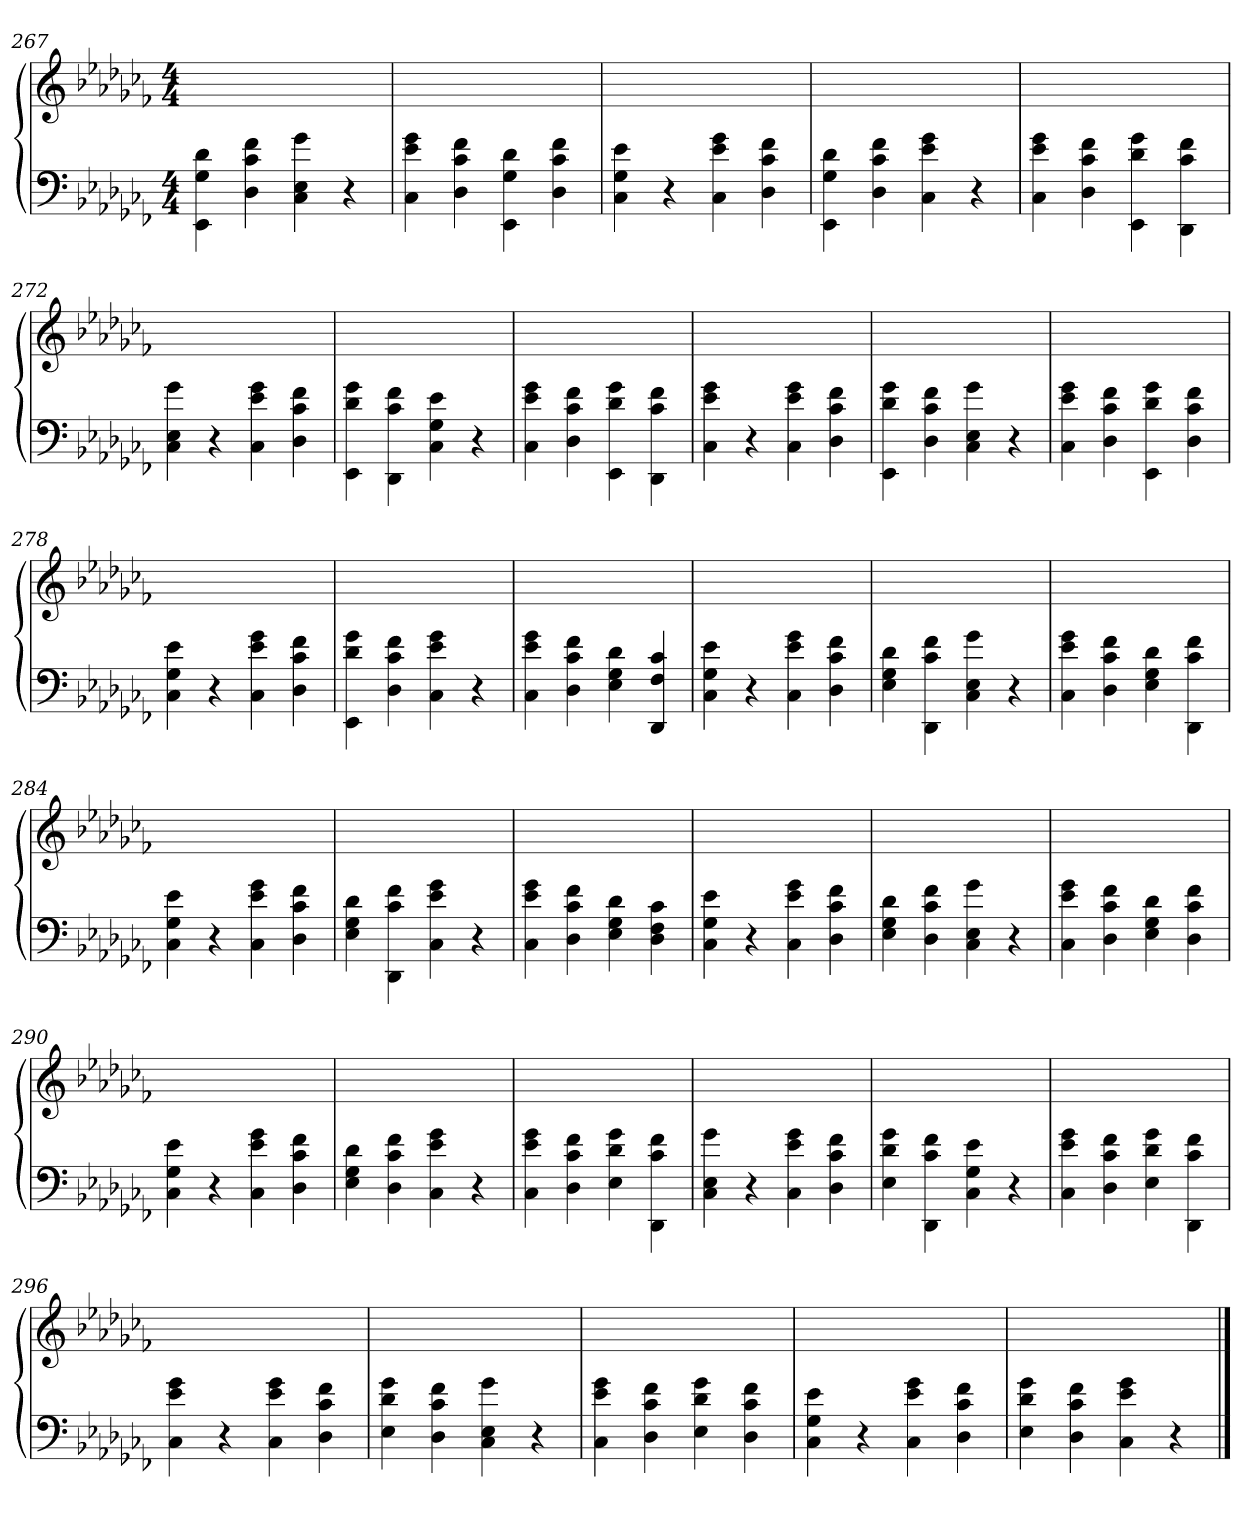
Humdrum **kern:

**kern	**kern
*part2	*part1
*staff2	*staff1
*clefF4	*clefG2
*k[b-e-a-d-g-c-f-]	*k[b-e-a-d-g-c-f-]
*C-:	*C-:
*M4/4	*M4/4
=267	=267
4EE- 4G- 4d-	1ryy
4D- 4c- 4f-	.
4C- 4E- 4g-	.
4r	.
=268	=268
4C- 4e- 4g-	1ryy
4D- 4c- 4f-	.
4EE- 4G- 4d-	.
4D- 4c- 4f-	.
=269	=269
4C- 4G- 4e-	1ryy
4r	.
4C- 4e- 4g-	.
4D- 4c- 4f-	.
=270	=270
4EE- 4G- 4d-	1ryy
4D- 4c- 4f-	.
4C- 4e- 4g-	.
4r	.
=271	=271
4C- 4e- 4g-	1ryy
4D- 4c- 4f-	.
4EE- 4d- 4g-	.
4DD- 4c- 4f-	.
=272	=272
4C- 4E- 4g-	1ryy
4r	.
4C- 4e- 4g-	.
4D- 4c- 4f-	.
=273	=273
4EE- 4d- 4g-	1ryy
4DD- 4c- 4f-	.
4C- 4G- 4e-	.
4r	.
=274	=274
4C- 4e- 4g-	1ryy
4D- 4c- 4f-	.
4EE- 4d- 4g-	.
4DD- 4c- 4f-	.
=275	=275
4C- 4e- 4g-	1ryy
4r	.
4C- 4e- 4g-	.
4D- 4c- 4f-	.
=276	=276
4EE- 4d- 4g-	1ryy
4D- 4c- 4f-	.
4C- 4E- 4g-	.
4r	.
=277	=277
4C- 4e- 4g-	1ryy
4D- 4c- 4f-	.
4EE- 4d- 4g-	.
4D- 4c- 4f-	.
=278	=278
4C- 4G- 4e-	1ryy
4r	.
4C- 4e- 4g-	.
4D- 4c- 4f-	.
=279	=279
4EE- 4d- 4g-	1ryy
4D- 4c- 4f-	.
4C- 4e- 4g-	.
4r	.
=280	=280
4C- 4e- 4g-	1ryy
4D- 4c- 4f-	.
4E- 4G- 4d-	.
4DD- 4F- 4c-	.
=281	=281
4C- 4G- 4e-	1ryy
4r	.
4C- 4e- 4g-	.
4D- 4c- 4f-	.
=282	=282
4E- 4G- 4d-	1ryy
4DD- 4c- 4f-	.
4C- 4E- 4g-	.
4r	.
=283	=283
4C- 4e- 4g-	1ryy
4D- 4c- 4f-	.
4E- 4G- 4d-	.
4DD- 4c- 4f-	.
=284	=284
4C- 4G- 4e-	1ryy
4r	.
4C- 4e- 4g-	.
4D- 4c- 4f-	.
=285	=285
4E- 4G- 4d-	1ryy
4DD- 4c- 4f-	.
4C- 4e- 4g-	.
4r	.
=286	=286
4C- 4e- 4g-	1ryy
4D- 4c- 4f-	.
4E- 4G- 4d-	.
4D- 4F- 4c-	.
=287	=287
4C- 4G- 4e-	1ryy
4r	.
4C- 4e- 4g-	.
4D- 4c- 4f-	.
=288	=288
4E- 4G- 4d-	1ryy
4D- 4c- 4f-	.
4C- 4E- 4g-	.
4r	.
=289	=289
4C- 4e- 4g-	1ryy
4D- 4c- 4f-	.
4E- 4G- 4d-	.
4D- 4c- 4f-	.
=290	=290
4C- 4G- 4e-	1ryy
4r	.
4C- 4e- 4g-	.
4D- 4c- 4f-	.
=291	=291
4E- 4G- 4d-	1ryy
4D- 4c- 4f-	.
4C- 4e- 4g-	.
4r	.
=292	=292
4C- 4e- 4g-	1ryy
4D- 4c- 4f-	.
4E- 4d- 4g-	.
4DD- 4c- 4f-	.
=293	=293
4C- 4E- 4g-	1ryy
4r	.
4C- 4e- 4g-	.
4D- 4c- 4f-	.
=294	=294
4E- 4d- 4g-	1ryy
4DD- 4c- 4f-	.
4C- 4G- 4e-	.
4r	.
=295	=295
4C- 4e- 4g-	1ryy
4D- 4c- 4f-	.
4E- 4d- 4g-	.
4DD- 4c- 4f-	.
=296	=296
4C- 4e- 4g-	1ryy
4r	.
4C- 4e- 4g-	.
4D- 4c- 4f-	.
=297	=297
4E- 4d- 4g-	1ryy
4D- 4c- 4f-	.
4C- 4E- 4g-	.
4r	.
=298	=298
4C- 4e- 4g-	1ryy
4D- 4c- 4f-	.
4E- 4d- 4g-	.
4D- 4c- 4f-	.
=299	=299
4C- 4G- 4e-	1ryy
4r	.
4C- 4e- 4g-	.
4D- 4c- 4f-	.
=300	=300
4E- 4d- 4g-	1ryy
4D- 4c- 4f-	.
4C- 4e- 4g-	.
4r	.
==	==
*-	*-
